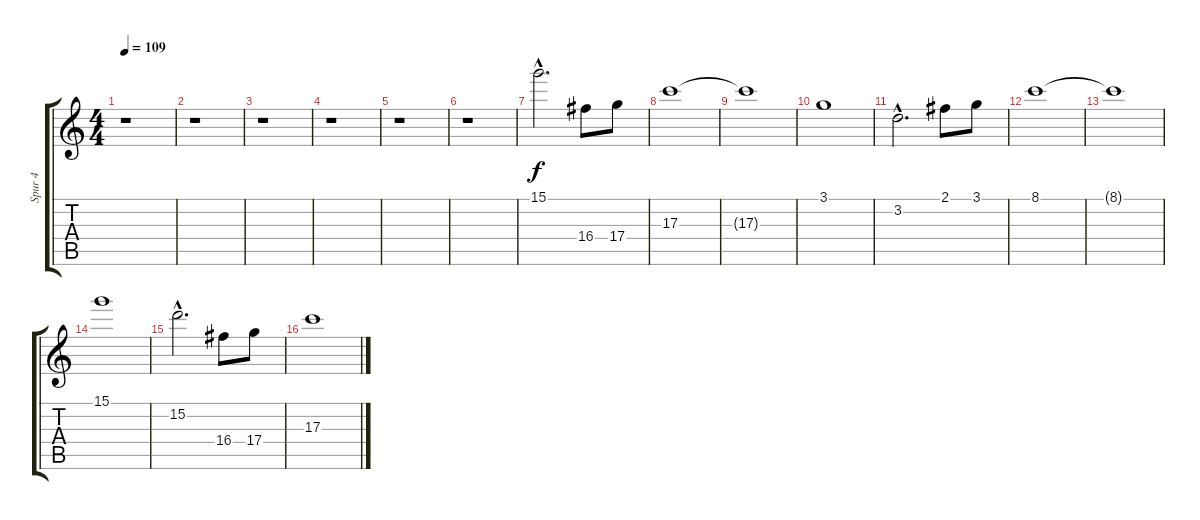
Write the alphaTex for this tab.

\track ("Spur 4" "Spur 4") {instrument electricguitarjazz}
\staff {score tabs}
\tuning (E4 B3 G3 D3 A2 E2) {hide}
\ts (4 4)
\tempo 109
\clef g2
\ks c
r.1{dy f} |
r.1 |
r.1 |
r.1 |
r.1 |
r.1 |
15.1{hac}.2{d} 16.4.8 17.4.8 |
17.3.1 |
17.3{t}.1 |
3.1.1 |
3.2{hac}.2{d} 2.1.8 3.1.8 |
8.1.1 |
8.1{t}.1 |
15.1.1 |
15.2{hac}.2{d} 16.4.8 17.4.8 |
17.3.1
